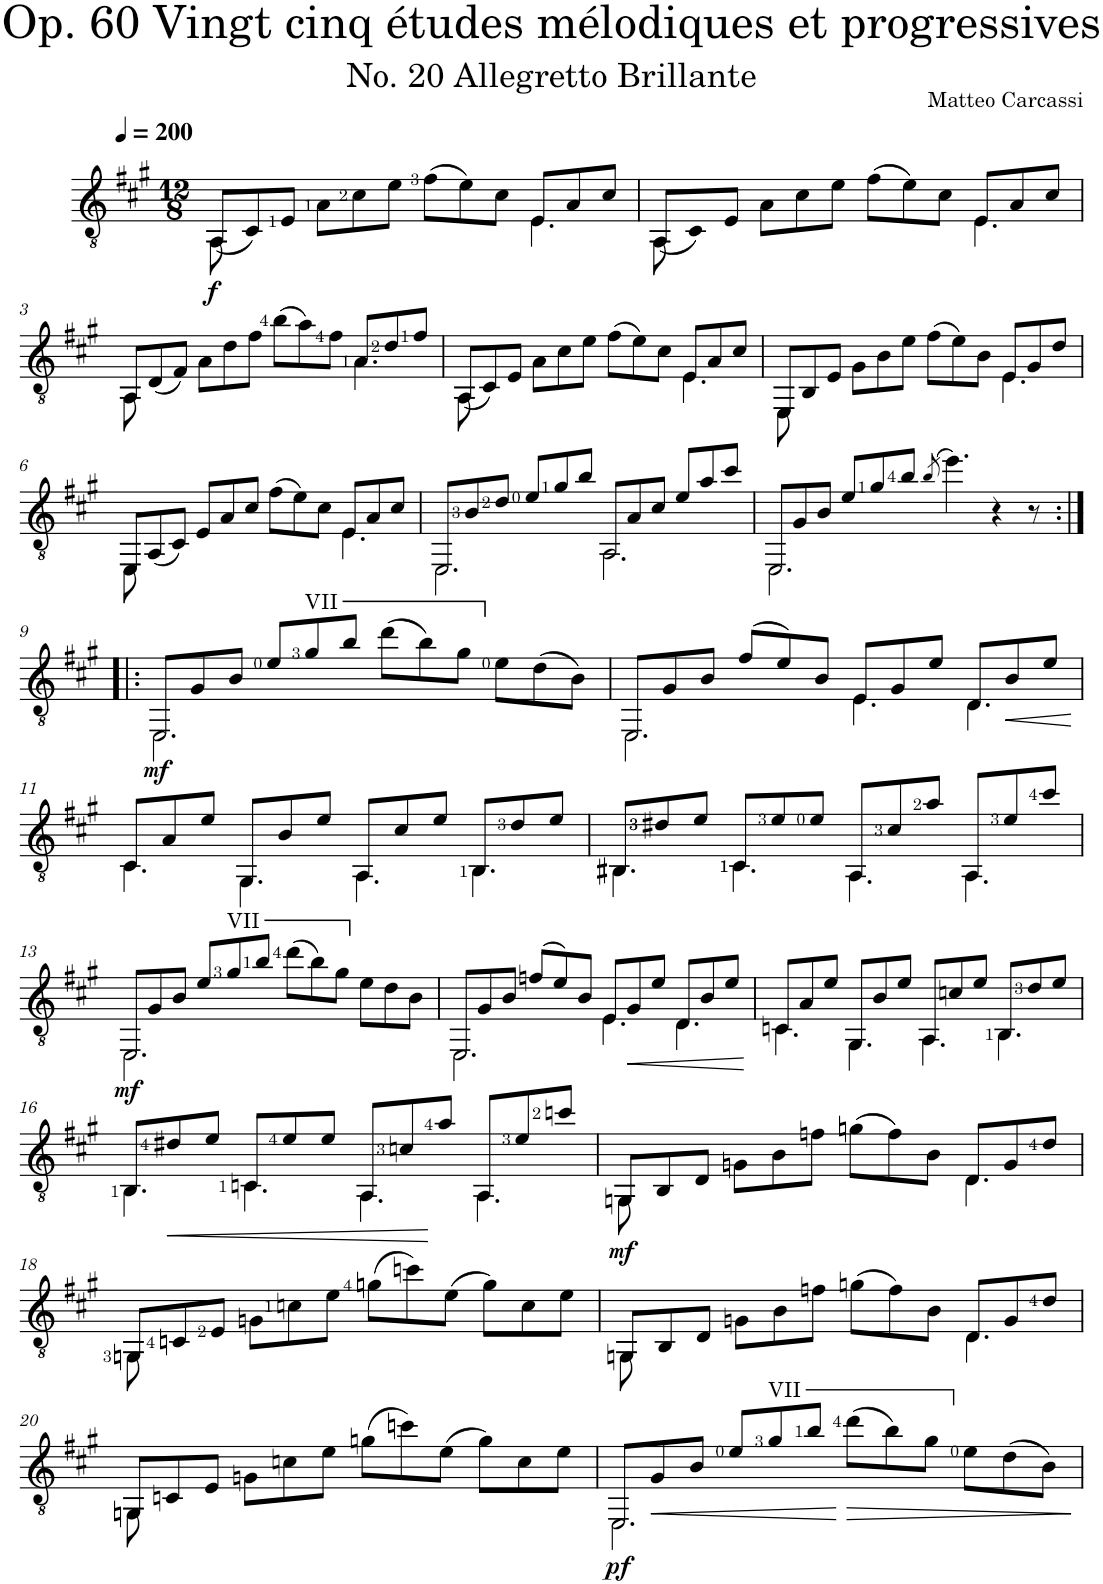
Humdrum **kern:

**kern	**dynam
*part1	*part1
*staff1	*staff1
*I"Classical Guitar	*
*I'Guit.	*
*clefGv2	*
*k[f#c#g#]	*
*A:	*
*M12/8	*
*MM200	*
=1	=1
*^	*
!	!	!LO:DY:b
(<8AA/L	8AA\	f
8C#/)	1ryy	.
8E/J	.	.
8A\L	.	.
8c#\	.	.
8e\J	.	.
(8f#\L	.	.
8e\)	.	.
8c#\J	.	.
8E/L	4.E\	.
8A/	.	.
8c#/J	.	.
=2	=2	=2
(<8AA/L	8AA\	.
8C#)	1ryy	.
8E/J	.	.
8A\L	.	.
8c#\	.	.
8e\J	.	.
(8f#\L	.	.
8e\)	.	.
8c#\J	.	.
8E/L	4.E\	.
8A/	.	.
8c#/J	.	.
!!LO:LB:g=z	!!
=3	=3	=3
8AA/L	8AA\	.
(8D/	1ryy	.
8F#/J)	.	.
8A\L	.	.
8d\	.	.
8f#\J	.	.
(8b\L	.	.
8a\)	.	.
8f#\J	.	.
8A/L	4.A\	.
8d/	.	.
8f#/J	.	.
=4	=4	=4
(<8AA/L	8AA\	.
8C#/)	1ryy	.
8E/J	.	.
8A\L	.	.
8c#\	.	.
8e\J	.	.
(8f#\L	.	.
8e\)	.	.
8c#\J	.	.
8E/L	4.E\	.
8A/	.	.
8c#/J	.	.
=5	=5	=5
8EE/L	8EE\	.
8BB/	1ryy	.
8E/J	.	.
8G#\L	.	.
8B\	.	.
8e\J	.	.
(8f#\L	.	.
8e\)	.	.
8B\J	.	.
8E/L	4.E\	.
8G#/	.	.
8d/J	.	.
!!LO:LB:g=z	!!
=6	=6	=6
8EE/L	8EE\	.
(8AA/	1ryy	.
8C#/J)	.	.
8E/L	.	.
8A/	.	.
8c#/J	.	.
(8f#\L	.	.
8e\)	.	.
8c#\J	.	.
8E/L	4.E\	.
8A/	.	.
8c#/J	.	.
=7	=7	=7
8EE/L	2.EE\	.
8B/	.	.
8d/J	.	.
8e/L	.	.
8g#/	.	.
8b/J	.	.
8AA/L	2.AA\	.
8A/	.	.
8c#/J	.	.
8e/L	.	.
8a/	.	.
8cc#/J	.	.
=8	=8	=8
8EE/L	2.EE\	.
8G#/	.	.
8B/J	.	.
8e/L	.	.
8g#/	.	.
8b/J	.	.
(>8qb/	.	.
4.ee\)	2.ryy	.
4r	.	.
8r	.	.
!!LO:LB:g=z	!!
=9:|!|:	=9:|!|:	=9:|!|:
!	!	!LO:DY:b
8EE/L	2.EE\	mf
8G#/	.	.
8B/J	.	.
8e/L	.	.
!LO:TX:a:t=VII	!	!
8g#/	.	.
8b/J	.	.
(8dd\L	2.ryy	.
8b\)	.	.
8g#\J	.	.
8e\L	.	.
(8d\	.	.
8B\J)	.	.
=10	=10	=10
8EE/L	2.EE\	.
8G#/	.	.
8B/J	.	.
(8f#/L	.	.
8e/)	.	.
8B/J	.	.
8E/L	4.E\	.
8G#/	.	.
8e/J	.	.
8D/L	4.D\	.
!	!	!LO:HP:b
8B/	.	<
8e/J	.	.
*v	*v	*
.	[
!!LO:LB:g=z
=11	=11
*^	*
8C#/L	4.C#\	.
8A/	.	.
8e/J	.	.
8GG#/L	4.GG#\	.
8B/	.	.
8e/J	.	.
8AA/L	4.AA\	.
8c#/	.	.
8e/J	.	.
8BB/L	4.BB\	.
8d/	.	.
8e/J	.	.
=12	=12	=12
8BB#X/L	4.BB#\	.
8d#X/	.	.
8e/J	.	.
8C#/L	4.C#\	.
8e/	.	.
8e/J	.	.
8AA/L	4.AA\	.
8c#/	.	.
8a/J	.	.
8AA/L	4.AA\	.
8e/	.	.
8cc#/J	.	.
!!LO:LB:g=z	!!
=13	=13	=13
!	!	!LO:DY:b
8EE/L	2.EE\	mf
8G#/	.	.
8B/J	.	.
8e/L	.	.
!LO:TX:a:t=VII	!	!
8g#/	.	.
8b/J	.	.
(8dd\L	2.ryy	.
8b\)	.	.
8g#\J	.	.
8e\L	.	.
8d\	.	.
8B\J	.	.
=14	=14	=14
8EE/L	2.EE\	.
8G#/	.	.
8B/J	.	.
(8fn/L	.	.
8e/)	.	.
8B/J	.	.
8E/L	4.E\	.
!	!	!LO:HP:b
8G#/	.	<
8e/J	.	.
8D/L	4.D\	.
8B/	.	.
8e/J	.	.
*v	*v	*
.	[
=15	=15
*^	*
8Cn/L	4.C\	.
8A/	.	.
8e/J	.	.
8GG#/L	4.GG#\	.
8B/	.	.
8e/J	.	.
8AA/L	4.AA\	.
8cn/	.	.
8e/J	.	.
8BB/L	4.BB\	.
8d/	.	.
8e/J	.	.
!!LO:LB:g=z	!!
=16	=16	=16
8BB/L	4.BB\	.
!	!	!LO:HP:b
8d#X/	.	<
8e/J	.	.
8Cn/L	4.C\	.
8e/	.	.
8e/J	.	.
8AA/L	4.AA\	.
8cn/	.	.
8a/J	.	[
8AA/L	4.AA\	.
8e/	.	.
8ccn/J	.	.
=17	=17	=17
!	!	!LO:DY:b
8GGn/L	8GG\	mf
8BB/	2ryy	.
8D/J	.	.
8Gn\L	.	.
8B\	.	.
8fn\J	8ryy	.
(8gn\L	4ryy	.
8f\)	.	.
8B\J	8ryy	.
8D/L	4.D\	.
8G/	.	.
8d/J	.	.
!!LO:LB:g=z	!!
=18	=18	=18
8GGn/L	8GG\	.
8Cn/	8ryy	.
8E/J	2ryy	.
8Gn\L	.	.
8cn\	.	.
8e\J	.	.
(8gn\L	2.ryy	.
8ccn\)	.	.
(8e\J	.	.
8g\L)	.	.
8c\	.	.
8e\J	.	.
=19	=19	=19
8GGn/L	8GG\	.
8BB/	8ryy	.
8D/J	2ryy	.
8Gn\L	.	.
8B\	.	.
8fn\J	.	.
(8gn\L	4.ryy	.
8f\)	.	.
8B\J	.	.
8D/L	4.D\	.
8G/	.	.
8d/J	.	.
!!LO:LB:g=z	!!
=20	=20	=20
8GGn/L	8GG\	.
8Cn/	8ryy	.
8E/J	2ryy	.
8Gn\L	.	.
8cn\	.	.
8e\J	.	.
(8gn\L	2.ryy	.
8ccn\)	.	.
(8e\J	.	.
8g\L)	.	.
8c\	.	.
8e\J	.	.
=21	=21	=21
!	!	!LO:DY:b
8EE/L	2.EE\	other-dynamics
!	!	!LO:HP:b
8G#/	.	<
8B/J	.	.
8e/L	.	.
!LO:TX:a:t=VII	!	!
8g#/	.	.
8b/J	.	.
!	!	!LO:HP:n=1:b
(8dd\L	2.ryy	[ >
8b\)	.	.
8g#\J	.	.
8e\L	.	.
(8d\	.	.
8B\J)	.	.
*v	*v	*
.	]
=	=
*-	*-
